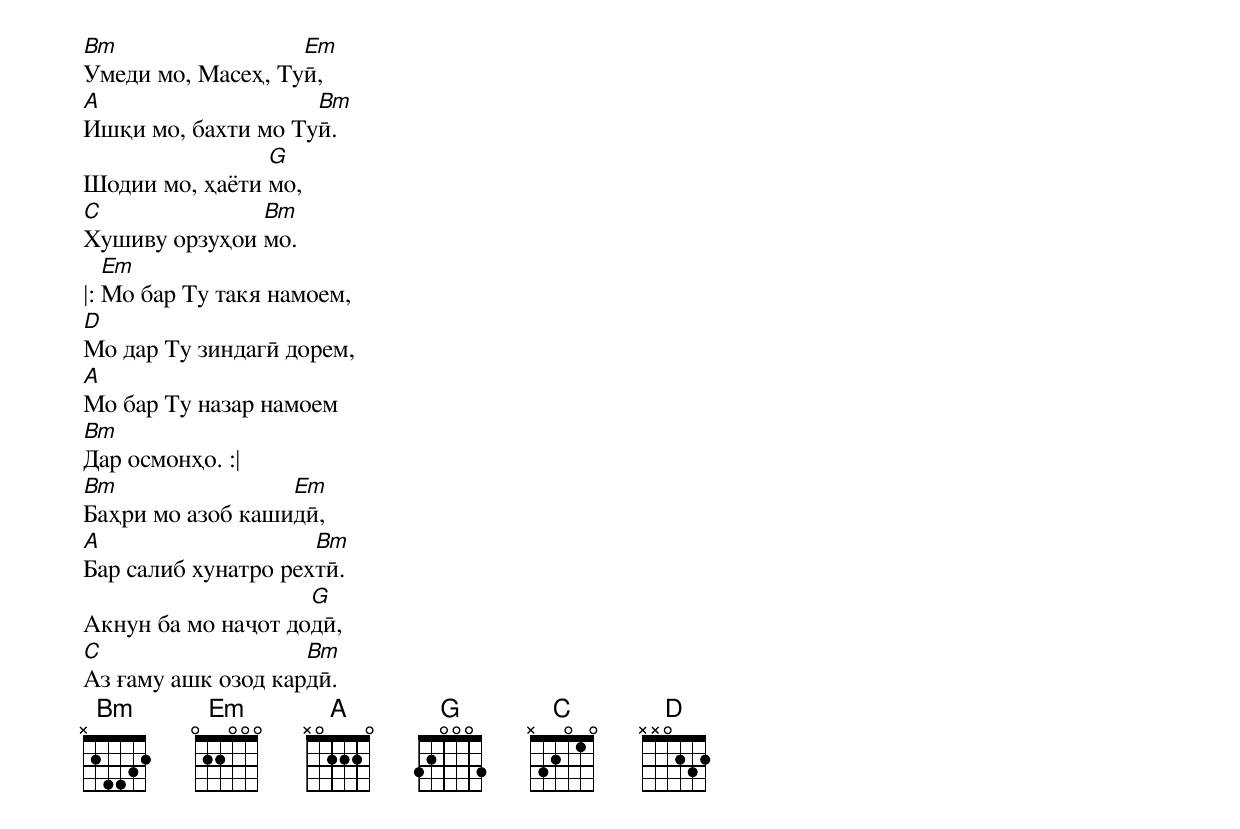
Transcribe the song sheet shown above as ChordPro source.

[Bm]Умеди мо, Масеҳ, Ту[Em]ӣ,
[A]Ишқи мо, бахти мо Ту[Bm]ӣ.
Шодии мо, ҳаёти [G]мо,
[C]Хушиву орзуҳои [Bm]мо.
|: [Em]Мо бар Ту такя намоем,
[D]Мо дар Ту зиндагӣ дорем,
[A]Мо бар Ту назар намоем
[Bm]Дар осмонҳо. :|
[Bm]Баҳри мо азоб каши[Em]дӣ,
[A]Бар салиб хунатро рех[Bm]тӣ.
Акнун ба мо наҷот до[G]дӣ,
[C]Аз ғаму ашк озод кар[Bm]дӣ.
